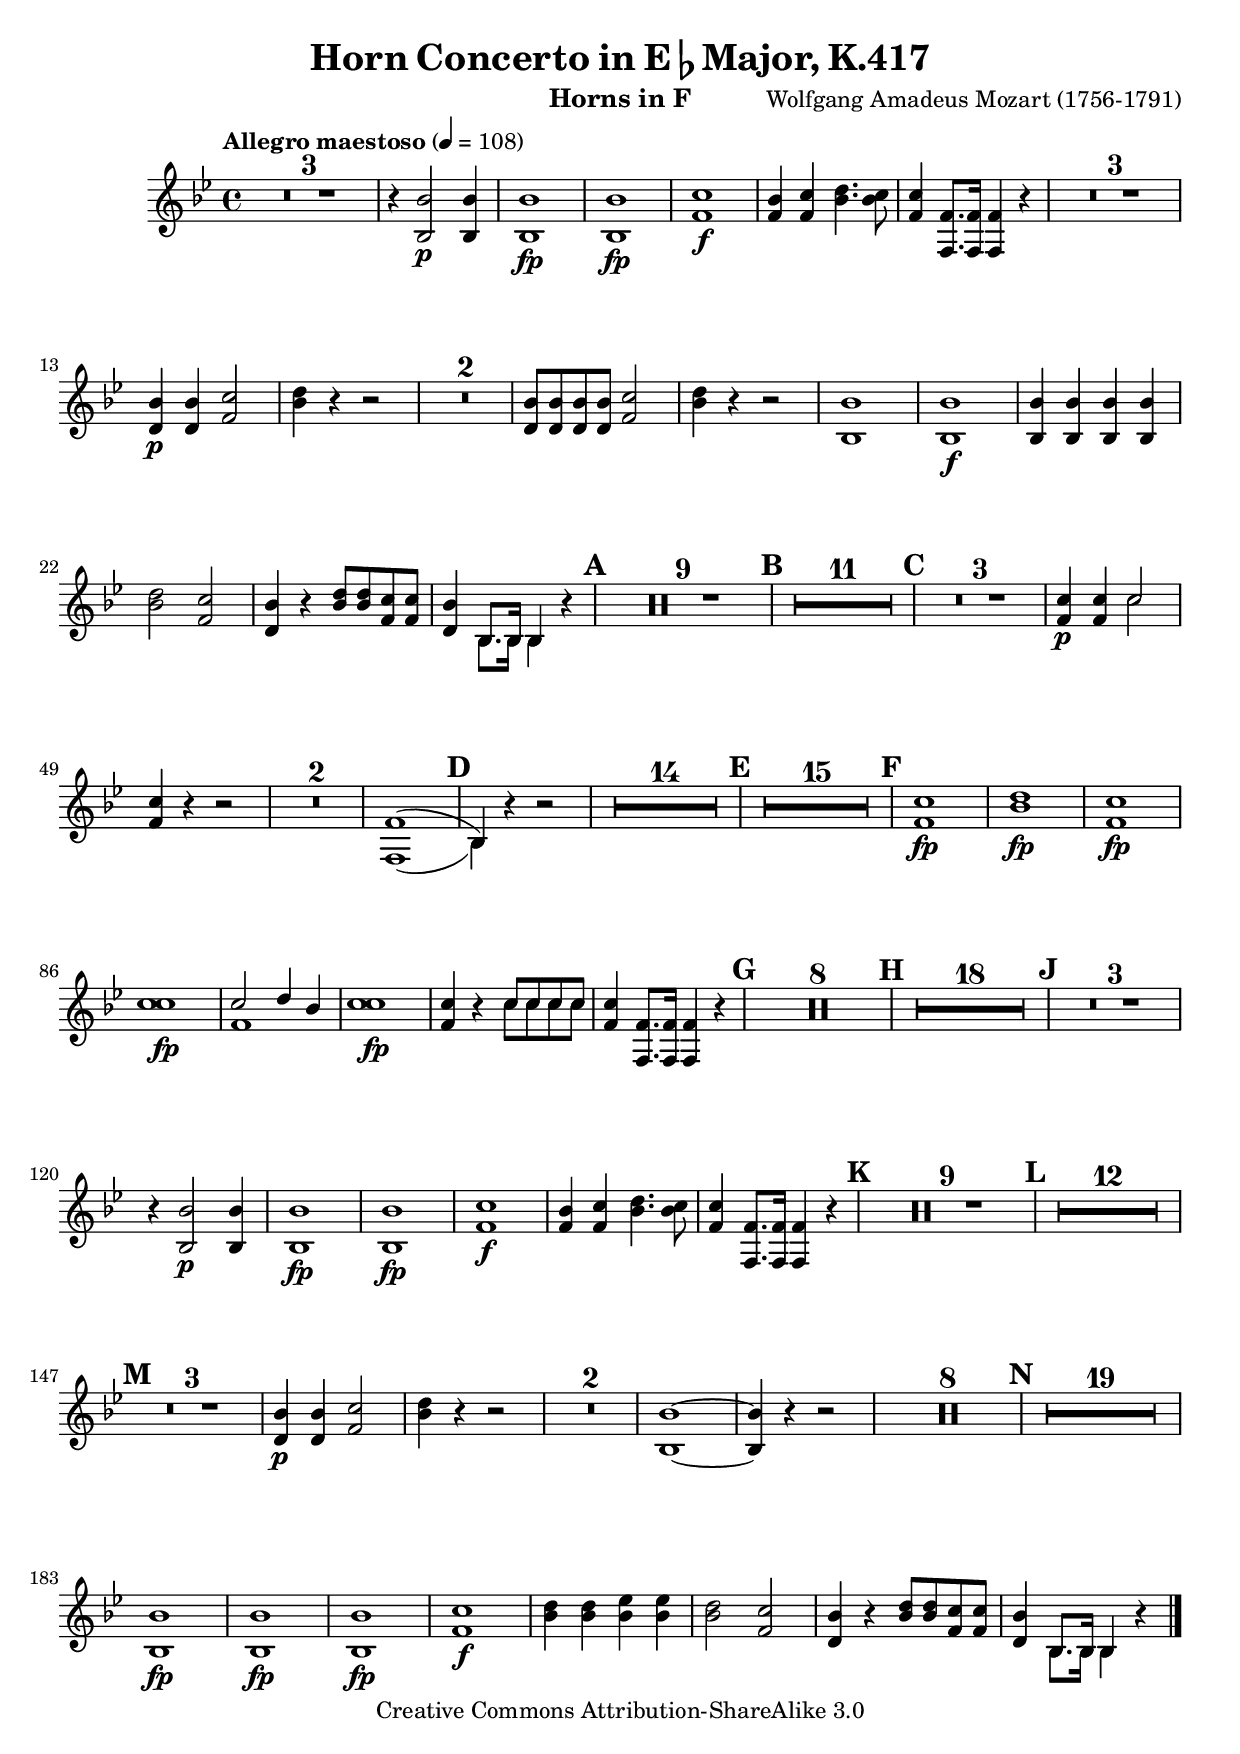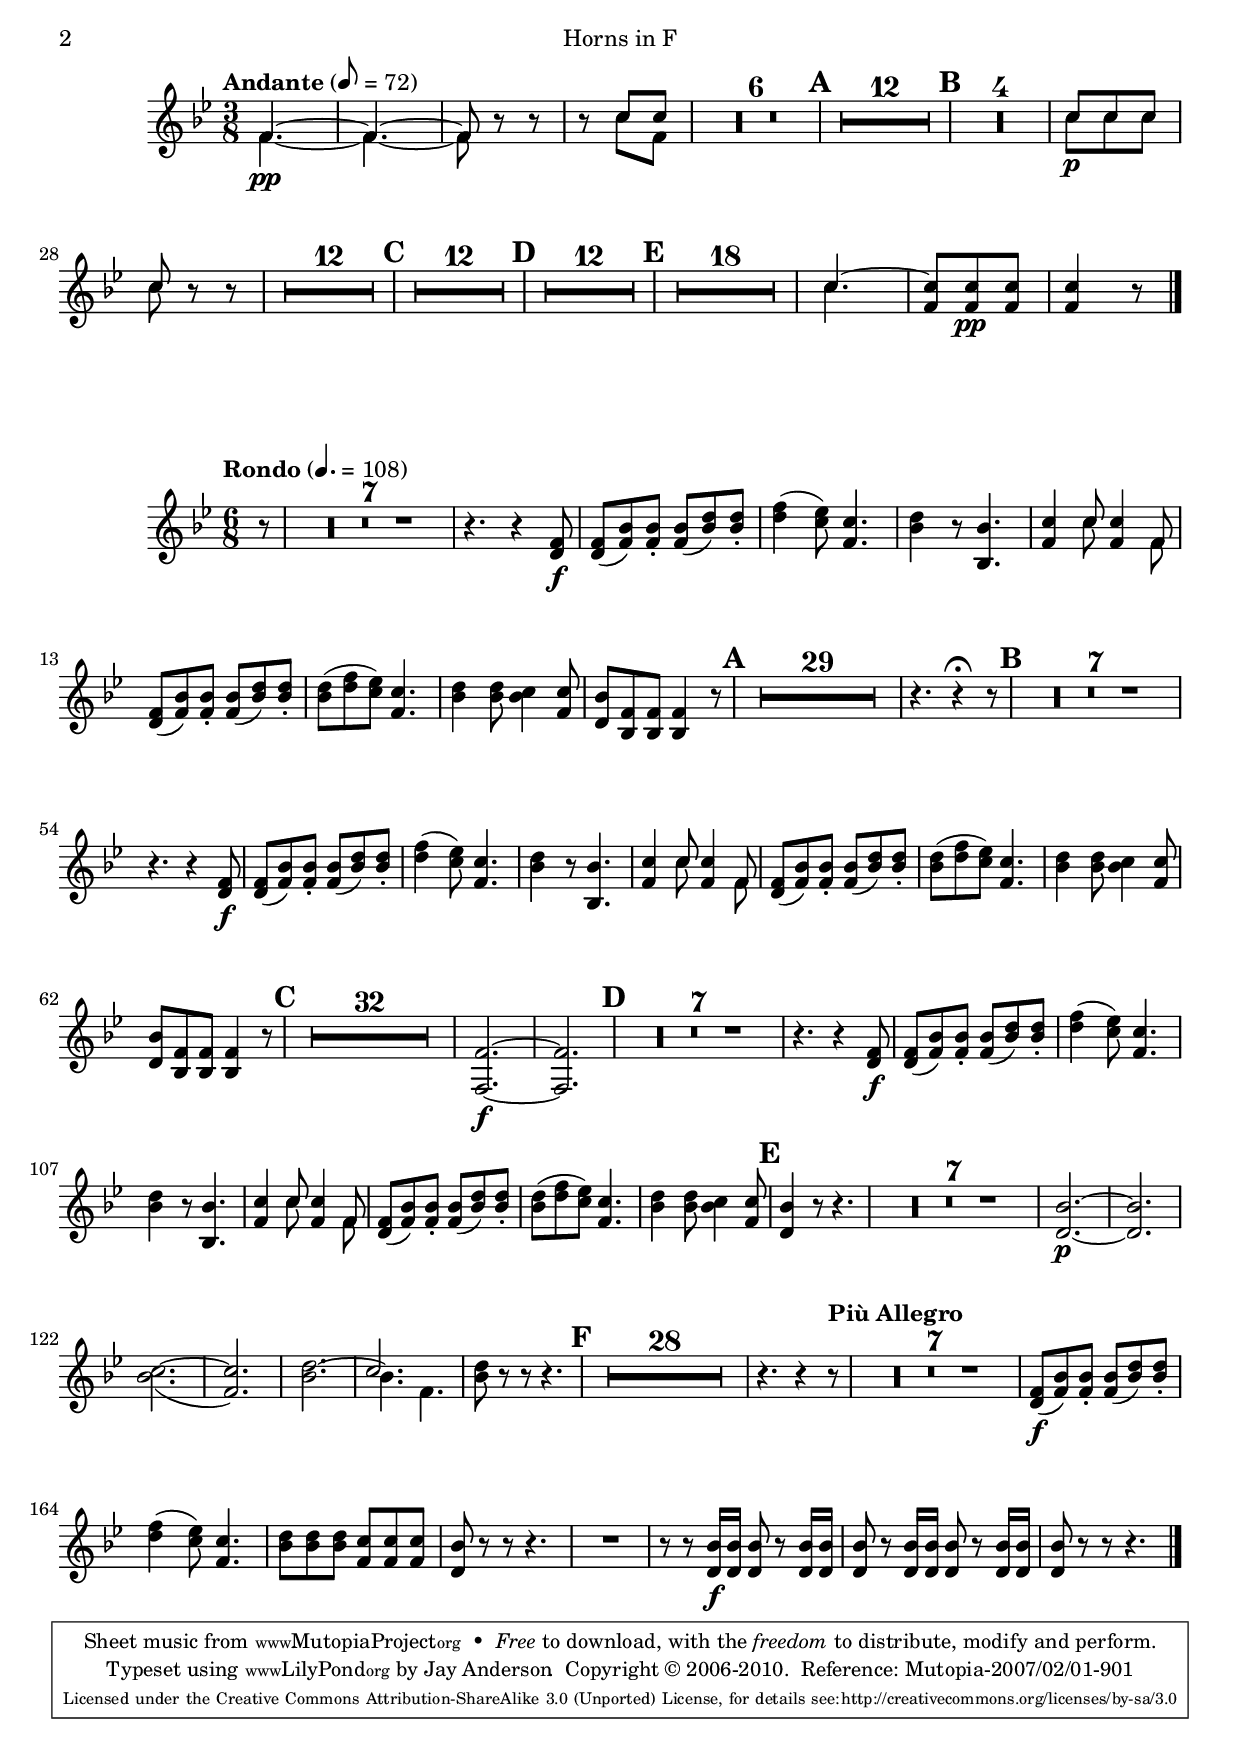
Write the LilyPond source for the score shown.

\version "2.13.10"

\include "defs.ily"
\version "2.13.10"

hornsMvtI = \relative c''
{
  \key c \major
  \transposition ees
  R1*3 |
  r4 <c c,>2\p <c c,>4 |
  <c c,>1\fp |
  <c c,>\fp |
  <d g,>\f |
  <c g>4 <d g,> <e c>4. <d c>8 |
  <d g,>4 <g, g,>8. <g g,>16 <g g,>4 r |
  R1*3 |
  <c e,>4\p <c e,> <d g,>2 |
  <e c>4 r r2 |
  R1*2 |
  <c e,>8 <c e,> <c e,> <c e,> <d g,>2 |
  <e c>4 r r2 |
  <c c,>1 |
  <c c,>\f |
  <c c,>4 <c c,> <c c,> <c c,> |
  <e c>2 <d g,> |
  <c e,>4 r <e c>8 <e c> <d g,> <d g,> |
  <c e,>4 << {c,8. c16 c4} \\ {c8. c16 c4} >> r4 |

  %solo
  R1*23 |
  <d' g,>4\p <d g,> << d2 \\ d >> |
  <d g,>4 r r2 |
  R1*2 |
  << {g,1( | c,4)} \\ {g1( | c4)} >> r4 r2 |
  R1*29 |

  %tutti
  <d' g,>1\fp |
  <e c>1\fp |
  <d g,>1\fp |
  <d d>1\fp |
  << {d2 e4 c} \\ {g1} >> |
  <d' d>1\fp |
  <d g,>4 r << {d8 d d d} \\ {d d d d} >> |
  <d g,>4 <g, g,>8. <g g,>16 <g g,>4 r |

  %solo
  R1*29 |
  r4 <c c,>2\p <c c,>4 |
  <c c,>1\fp |
  <c c,>\fp |
  <d g,>\f |
  <c g>4 <d g,> <e c>4. <d c>8 |
  <d g,>4 <g, g,>8. <g g,>16 <g g,>4 r |
  R1*24 |
  <c e,>4\p <c e,> <d g,>2 |
  <e c>4 r r2 |
  R1*2 |
  <c c,>1~ | <c c,>4 r r2 |
  R1*27 |
  <c c,>1\fp |
  <c c,>1\fp |
  <c c,>1\fp |
  <d g,>1\f |
  <e c>4 <e c> <f c> <f c> |
  <e c>2 <d g,> |
  <c e,>4 r <e c>8 <e c> <d g,> <d g,> |
  <c e,>4 << {c,8. c16 c4} \\ {c8. c16 c4} >> r4 |
}

hornsMvtII = \relative c''
{
  \key c \major
  \transposition ees
  << { g4.~ | g~ | g8 } \\ { g4.~\pp | g~ | g8 }
  >> r8 r |
  r << {d' d} \\ {d g,} >> |
  R4.*22 |
  << {d'8 d d | d} \\ {d\p d d | d} >> r8 r |
  R4.*54 |
  <<
    {\voiceOne d4.~}
    \new Voice {\voiceTwo d4.}
  >> \oneVoice |
  <d g,>8 <d g,>\pp <d g,> |
  <d g,>4 r8 |
}

hornsMvtIIIMain = \relative c''
{
  r4. r4 <g e>8\f |
  <g e>( <c g>) <c g>-. <c g>( <e c>) <e c>-. |
  <g e>4( <f d>8) <d g,>4. |
  <e c>4 r8 <c c,>4. |
  <d g,>4 << d8 \\ d >> <d g,>4 << g,8 \\ g >> |
  <g e>( <c g>) <c g>-. <c g>( <e c>) <e c>-. |
  <e c>( <g e> <f d>) <d g,>4. |
  <e c>4 <e c>8 <d c>4 <d g,>8 |
}

hornsMvtIIIMainEnd = \relative c''
{
  <c e,> <g c,> <g c,> <g c,>4 r8 |
}

hornsMvtIII = \relative c''
{
  \key c \major
  \transposition ees
  r8 |
  R2.*7 |
  \hornsMvtIIIMain
  \hornsMvtIIIMainEnd
  R2.*29 |
  r4. r4\fermata r8 |
  R2.*7 |
  \hornsMvtIIIMain
  \hornsMvtIIIMainEnd
  R2.*32 |
  <g g,>2.~\f | <g g,> |
  R2.*7 |
  \hornsMvtIIIMain
  <c e,>4 r8 r4. |
  R2.*7 |
  <c e,>2.~\p | <c e,> |
  <d~ c>_( | <d g,>) |
  <e c~> |
  <<
    \new Voice {\voiceOne d2.}
    {\voiceTwo c4. g}
  >> \oneVoice |
  <e' c>8 r r r4. |
  R2.*28 |
  r4. r4 r8 |
  R2.*7 |
  <g, e>8(\f <c g>) <c g>-. <c g>( <e c>) <e c>-. |
  <g e>4( <f d>8) <d g,>4. |
  <e c>8 <e c> <e c> <d g,> <d g,> <d g,> |
  <c e,> r r r4. |
  R2. |
  r8 r <c e,>16\f <c e,> <c e,>8
    \repeat unfold 3 {r <c e,>16 <c e,> <c e,>8} r8 r r4. |
}


instrument = "Horns in F"

\book
{
  \include "header.ily"
  \score
  {
    \new Staff
    {
      << \transpose f ees \hornsMvtI \outlineMvtI >>
    }
  }
  \score
  {
    \new Staff
    {
      << \transpose f ees \hornsMvtII \outlineMvtII >>
    }
  }
  \score
  {
    \new Staff
    {
      << \transpose f ees \hornsMvtIII \outlineMvtIII >>
    }
  }
}

